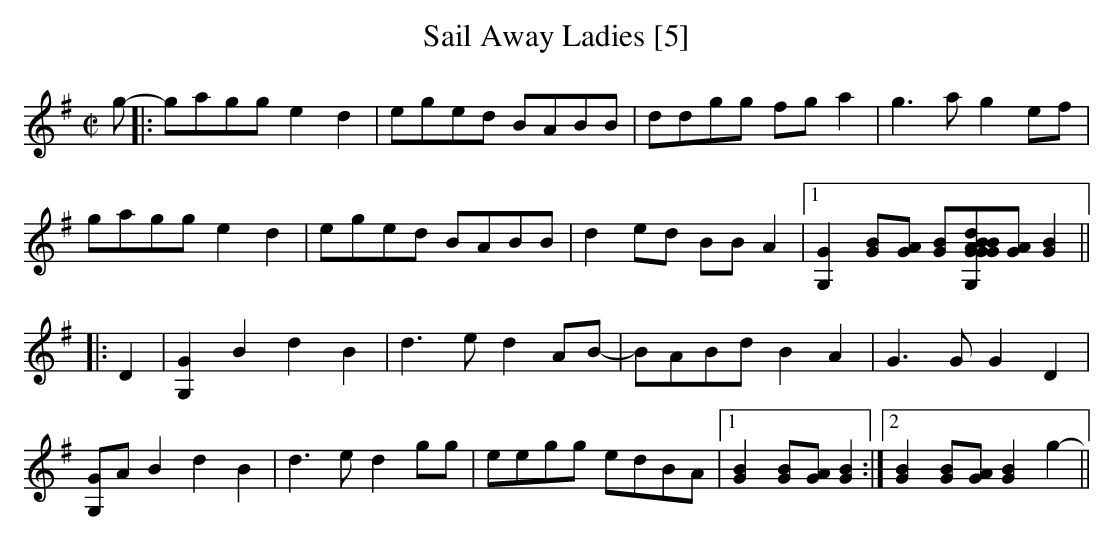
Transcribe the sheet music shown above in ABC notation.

X:1
T:Sail Away Ladies [5]
M:C|
L:1/8
K:G
g-|:gagg e2d2|eged BABB|ddgg fga2|g3a g2ef|
gagg e2d2|eged BABB|d2 ed BB A2|1[G,2G2][GB][GA] [GB][GA}Bd:|2[G,2G2 [GB][GA][G2B2]||
|:D2|[G,2G2]B2d2B2|d3ed2 AB-|BABd B2A2|G3G G2D2|
[G,G]A B2 d2B2|d3e d2gg|eegg edBA|1[G2B2][GB][GA] [G2B2]:|2[G2B2][GB][GA] [G2B2]g2-||
